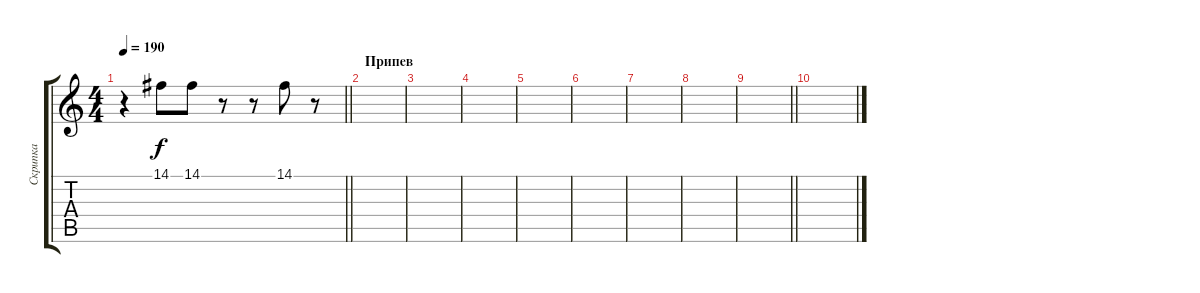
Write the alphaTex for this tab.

\track ("Скрипка" "Скрипка") {instrument violin}
\staff {score tabs}
\tuning (E4 B3 G3 D3 A2 E2) {hide}
\ts (4 4)
\tempo 190
\clef g2
\barLineRight lightlight
\ks c
r.4{dy f} 14.1.8 14.1.8 r.8 r.8 14.1.8 r.8 |
\section ("" "Припев")
|
|
|
|
|
|
|
\barLineRight lightlight
|
\section ("" " ")
